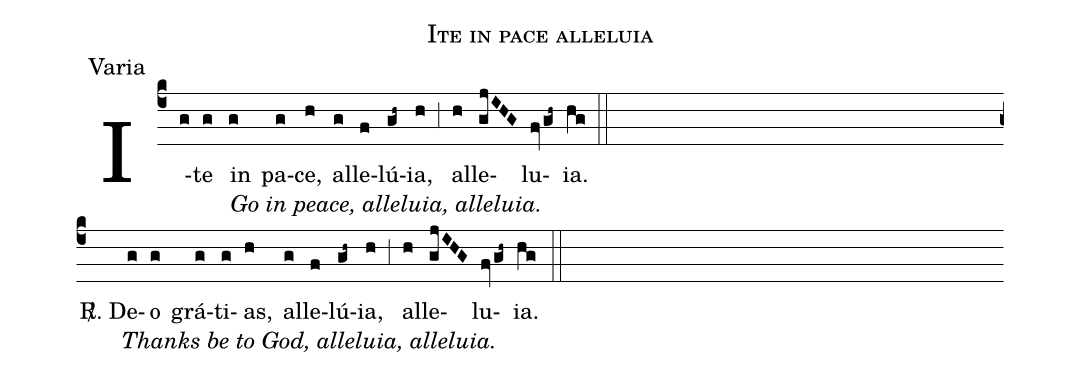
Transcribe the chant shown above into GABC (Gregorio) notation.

name:Ite in pace alleluia;
office-part:Varia;
%%
(c4) I[Go in peace, alleluia, alleluia.](g)te(g) in(g) pa(g)ce,(h) al(g)le(f)lú(gh~)ia,(h) (,3) al(h)le(gjIHG)lu(fv/gh~)ia.[/](hg) (::) (Z)

<sp>R/</sp>. De[Thanks be to God, alleluia, alleluia.](g)o(g) grá(g)ti(g)as,(h) al(g)le(f)lú(gh~)ia,(h) (,3) al(h)le(gjIHG)lu(fv/gh~)ia.[/](hg) (::)
